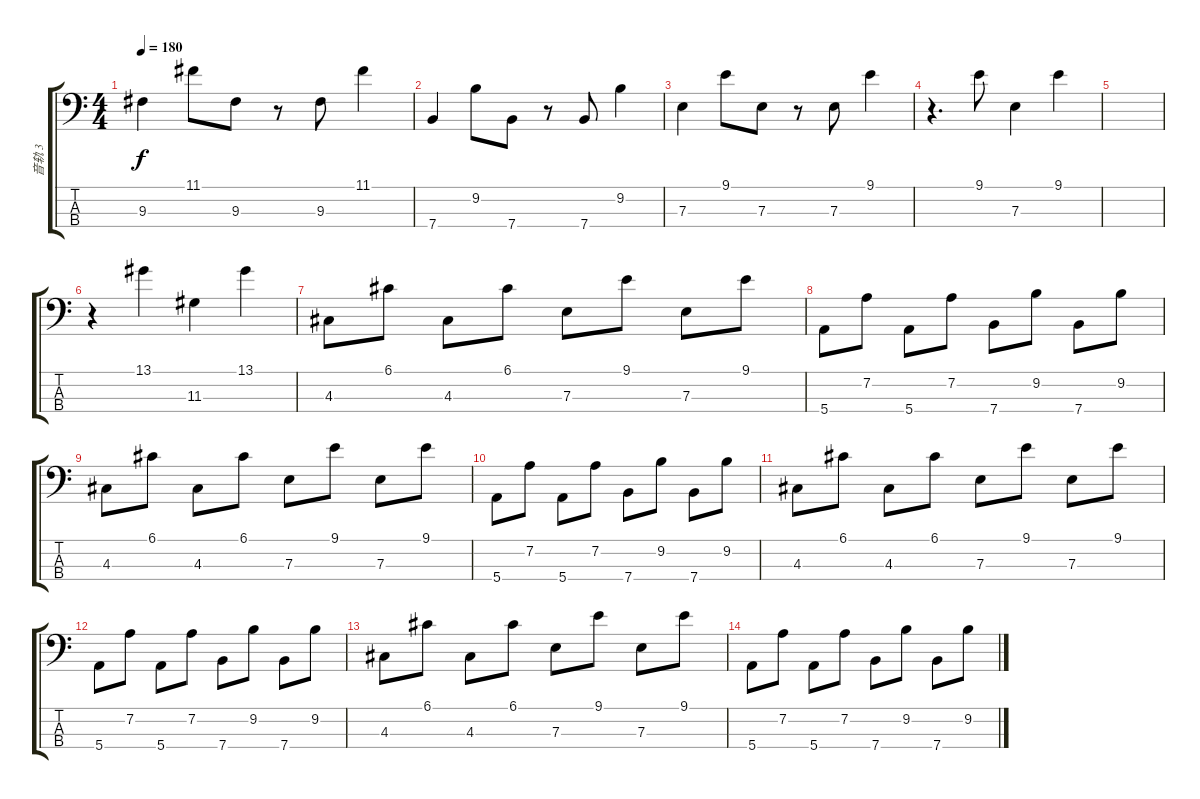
\track ("音轨 3" "音轨 3") {instrument electricbassfinger}
\staff {score tabs}
\tuning (G2 D2 A1 E1) {hide}
\ts (4 4)
\tempo 180
\clef f4
\ks c
9.3.4{dy f} 11.1.8 9.3.8 r.8 9.3.8 11.1.4 |
7.4.4 9.2.8 7.4.8 r.8 7.4.8 9.2.4 |
7.3.4 9.1.8 7.3.8 r.8 7.3.8 9.1.4 |
r.4{d} 9.1.8 7.3.4 9.1.4 |
|
r.4 13.1.4 11.3.4 13.1.4 |
4.3.8 6.1.8 4.3.8 6.1.8 7.3.8 9.1.8 7.3.8 9.1.8 |
5.4.8 7.2.8 5.4.8 7.2.8 7.4.8 9.2.8 7.4.8 9.2.8 |
4.3.8 6.1.8 4.3.8 6.1.8 7.3.8 9.1.8 7.3.8 9.1.8 |
5.4.8 7.2.8 5.4.8 7.2.8 7.4.8 9.2.8 7.4.8 9.2.8 |
4.3.8 6.1.8 4.3.8 6.1.8 7.3.8 9.1.8 7.3.8 9.1.8 |
5.4.8 7.2.8 5.4.8 7.2.8 7.4.8 9.2.8 7.4.8 9.2.8 |
4.3.8 6.1.8 4.3.8 6.1.8 7.3.8 9.1.8 7.3.8 9.1.8 |
5.4.8 7.2.8 5.4.8 7.2.8 7.4.8 9.2.8 7.4.8 9.2.8
